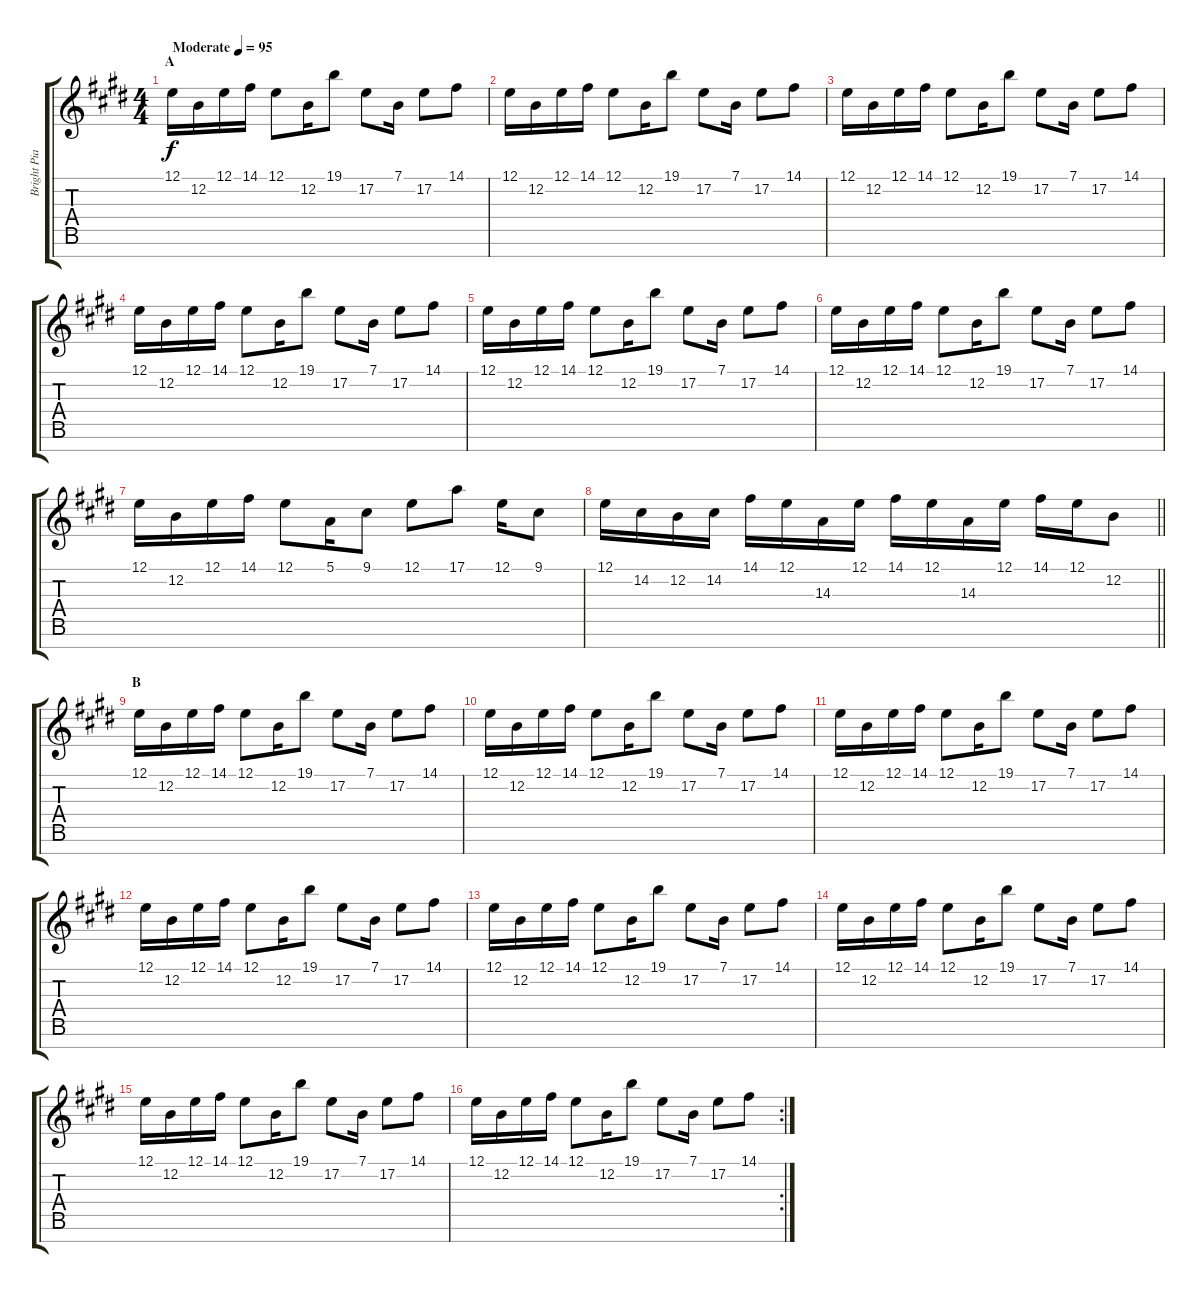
\track ("Bright Piano" "Bright Pia") {instrument brightacousticpiano}
\staff {score tabs}
\tuning (E4 B3 G3 D3 A2 E2 B1) {hide}
\ts (4 4)
\section ("" "A")
\tempo (95 "Moderate")
\clef g2
\ks e
12.1.16{dy f instrument brightacousticpiano} 12.2.16 12.1.16 14.1.16 12.1.8 12.2.16 19.1.8 17.2.8 7.1.16 17.2.8 14.1.8 |
12.1.16 12.2.16 12.1.16 14.1.16 12.1.8 12.2.16 19.1.8 17.2.8 7.1.16 17.2.8 14.1.8 |
12.1.16 12.2.16 12.1.16 14.1.16 12.1.8 12.2.16 19.1.8 17.2.8 7.1.16 17.2.8 14.1.8 |
12.1.16 12.2.16 12.1.16 14.1.16 12.1.8 12.2.16 19.1.8 17.2.8 7.1.16 17.2.8 14.1.8 |
12.1.16 12.2.16 12.1.16 14.1.16 12.1.8 12.2.16 19.1.8 17.2.8 7.1.16 17.2.8 14.1.8 |
12.1.16 12.2.16 12.1.16 14.1.16 12.1.8 12.2.16 19.1.8 17.2.8 7.1.16 17.2.8 14.1.8 |
12.1.16 12.2.16 12.1.16 14.1.16 12.1.8 5.1.16 9.1.8 12.1.8 17.1.8 12.1.16 9.1.8 |
\barLineRight lightlight
12.1.16 14.2.16 12.2.16 14.2.16 14.1.16 12.1.16 14.3.16 12.1.16 14.1.16 12.1.16 14.3.16 12.1.16 14.1.16 12.1.16 12.2.8 |
\section ("" "B")
12.1.16 12.2.16 12.1.16 14.1.16 12.1.8 12.2.16 19.1.8 17.2.8 7.1.16 17.2.8 14.1.8 |
12.1.16 12.2.16 12.1.16 14.1.16 12.1.8 12.2.16 19.1.8 17.2.8 7.1.16 17.2.8 14.1.8 |
12.1.16 12.2.16 12.1.16 14.1.16 12.1.8 12.2.16 19.1.8 17.2.8 7.1.16 17.2.8 14.1.8 |
12.1.16 12.2.16 12.1.16 14.1.16 12.1.8 12.2.16 19.1.8 17.2.8 7.1.16 17.2.8 14.1.8 |
12.1.16 12.2.16 12.1.16 14.1.16 12.1.8 12.2.16 19.1.8 17.2.8 7.1.16 17.2.8 14.1.8 |
12.1.16 12.2.16 12.1.16 14.1.16 12.1.8 12.2.16 19.1.8 17.2.8 7.1.16 17.2.8 14.1.8 |
12.1.16 12.2.16 12.1.16 14.1.16 12.1.8 12.2.16 19.1.8 17.2.8 7.1.16 17.2.8 14.1.8 |
\rc 2
12.1.16 12.2.16 12.1.16 14.1.16 12.1.8 12.2.16 19.1.8 17.2.8 7.1.16 17.2.8 14.1.8
